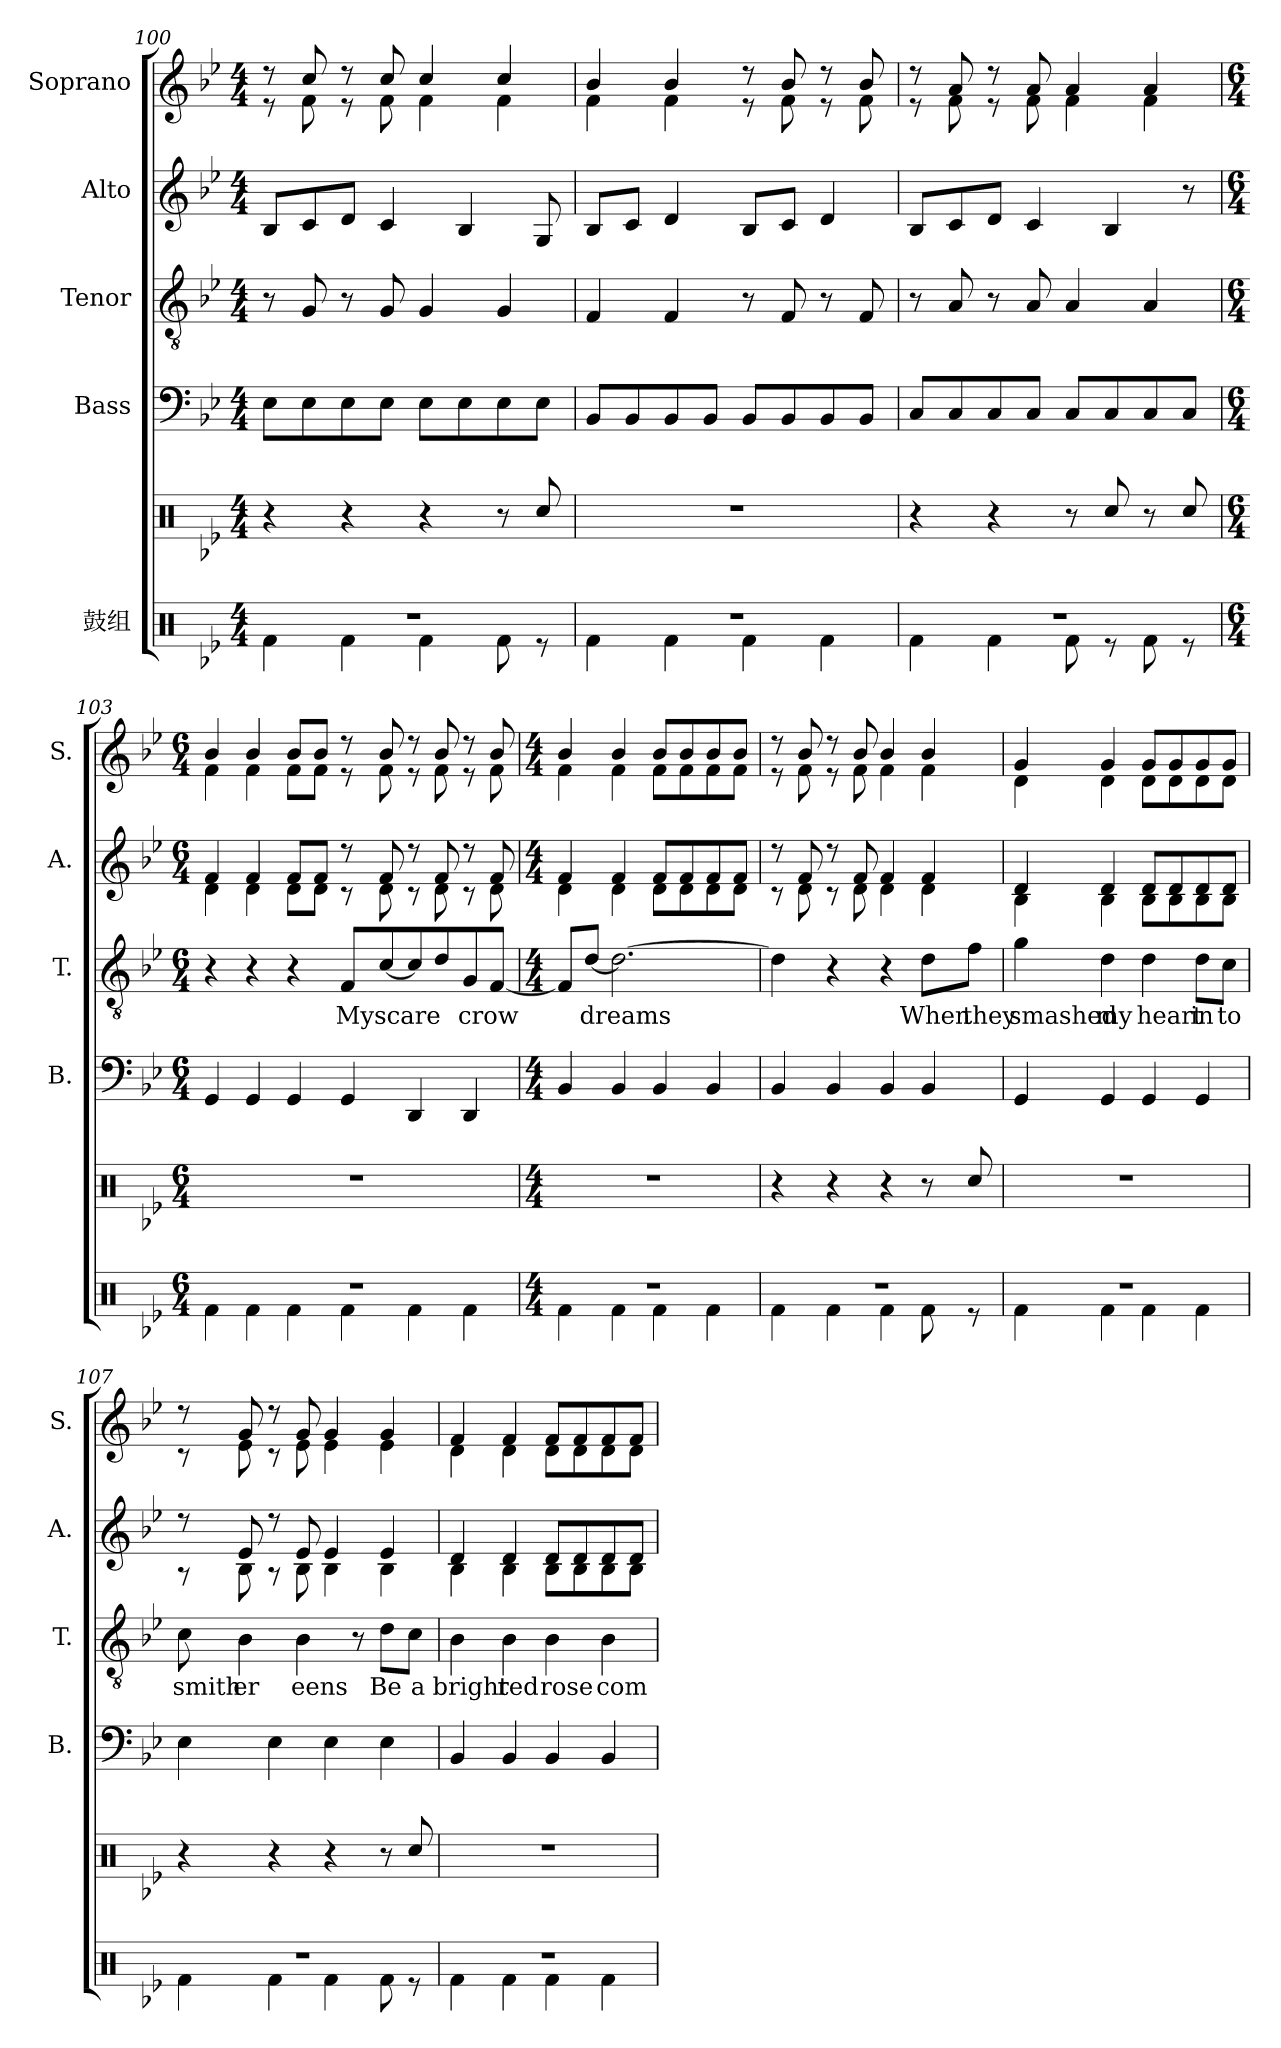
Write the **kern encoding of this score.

**kern	**kern	**kern	**kern	**text	**kern	**kern
*part5	*part5	*part4	*part3	*part3	*part2	*part1
*staff6	*staff5	*staff4	*staff3	*staff3	*staff2	*staff1
*I"鼓组	*	*I"Bass	*I"Tenor	*	*I"Alto	*I"Soprano
*	*	*I'B.	*I'T.	*	*I'A.	*I'S.
*clefX	*clefX	*clefF4	*clefGv2	*	*clefG2	*clefG2
*k[b-e-]	*k[b-e-]	*k[b-e-]	*k[b-e-]	*	*k[b-e-]	*k[b-e-]
*M4/4	*M4/4	*M4/4	*M4/4	*	*M4/4	*M4/4
=100	=100	=100	=100	=100	=100	=100
*^	*	*	*	*	*	*^
1r	4Rf\	4r	8E-\L	8r	.	8B-/L	8r	8r
.	.	.	8E-\	8G/	.	8c/	8cc/	8f\
.	4Rf\	4r	8E-\	8r	.	8d/J	8r	8r
.	.	.	8E-\J	8G/	.	4c/	8cc/	8f\
.	4Rf\	4r	8E-\L	4G/	.	.	4cc/	4f\
.	.	.	8E-\	.	.	4B-/	.	.
.	8Rf\	8r	8E-\	4G/	.	.	4cc/	4f\
.	8r	8Rcc/	8E-\J	.	.	8G/	.	.
!!LO:LB:g=z	!!
=101	=101	=101	=101	=101	=101	=101	=101	=101
1r	4Rf\	1r	8BB-/L	4F/	.	8B-/L	4b-/	4f\
.	.	.	8BB-/	.	.	8c/J	.	.
.	4Rf\	.	8BB-/	4F/	.	4d/	4b-/	4f\
.	.	.	8BB-/J	.	.	.	.	.
.	4Rf\	.	8BB-/L	8r	.	8B-/L	8r	8r
.	.	.	8BB-/	8F/	.	8c/J	8b-/	8f\
.	4Rf\	.	8BB-/	8r	.	4d/	8r	8r
.	.	.	8BB-/J	8F/	.	.	8b-/	8f\
=102	=102	=102	=102	=102	=102	=102	=102	=102
1r	4Rf\	4r	8C/L	8r	.	8B-/L	8r	8r
.	.	.	8C/	8A/	.	8c/	8a/	8f\
.	4Rf\	4r	8C/	8r	.	8d/J	8r	8r
.	.	.	8C/J	8A/	.	4c/	8a/	8f\
.	8Rf\	8r	8C/L	4A/	.	.	4a/	4f\
.	8r	8Rcc/	8C/	.	.	4B-/	.	.
.	8Rf\	8r	8C/	4A/	.	.	4a/	4f\
.	8r	8Rcc/	8C/J	.	.	8r	.	.
=103	=103	=103	=103	=103	=103	=103	=103	=103
*M6/4	*	*M6/4	*M6/4	*M6/4	*	*M6/4	*M6/4	*
*	*	*	*	*	*	*^	*	*
1.r	4Rf\	1.r	4GG/	4r	.	4f/	4d\	4b-/	4f\
.	4Rf\	.	4GG/	4r	.	4f/	4d\	4b-/	4f\
.	4Rf\	.	4GG/	4r	.	8f/L	8d\L	8b-/L	8f\L
.	.	.	.	.	.	8f/J	8d\J	8b-/J	8f\J
.	4Rf\	.	4GG/	8F/L	My	8r	8r	8r	8r
.	.	.	.	[8c/	scare	8f/	8d\	8b-/	8f\
.	4Rf\	.	4DD/	8c/]	.	8r	8r	8r	8r
.	.	.	.	8d/	.	8f/	8d\	8b-/	8f\
.	4Rf\	.	4DD/	8G/	crow	8r	8r	8r	8r
.	.	.	.	[8F/J	.	8f/	8d\	8b-/	8f\
!!LO:PB:g=z	!!
=104	=104	=104	=104	=104	=104	=104	=104	=104	=104
*M4/4	*	*M4/4	*M4/4	*M4/4	*	*M4/4	*	*M4/4	*
1r	4Rf\	1r	4BB-/	8F/L]	.	4f/	4d\	4b-/	4f\
.	.	.	.	[8d/J	dreams	.	.	.	.
.	4Rf\	.	4BB-/	2.d\_	.	4f/	4d\	4b-/	4f\
.	4Rf\	.	4BB-/	.	.	8f/L	8d\L	8b-/L	8f\L
.	.	.	.	.	.	8f/	8d\	8b-/	8f\
.	4Rf\	.	4BB-/	.	.	8f/	8d\	8b-/	8f\
.	.	.	.	.	.	8f/J	8d\J	8b-/J	8f\J
=105	=105	=105	=105	=105	=105	=105	=105	=105	=105
1r	4Rf\	4r	4BB-/	4d\]	.	8r	8r	8r	8r
.	.	.	.	.	.	8f/	8d\	8b-/	8f\
.	4Rf\	4r	4BB-/	4r	.	8r	8r	8r	8r
.	.	.	.	.	.	8f/	8d\	8b-/	8f\
.	4Rf\	4r	4BB-/	4r	.	4f/	4d\	4b-/	4f\
.	8Rf\	8r	4BB-/	8d\L	When	4f/	4d\	4b-/	4f\
.	8r	8Rcc/	.	8f\J	they	.	.	.	.
=106	=106	=106	=106	=106	=106	=106	=106	=106	=106
1r	4Rf\	1r	4GG/	4g\	smashed	4d/	4B-\	4g/	4d\
.	4Rf\	.	4GG/	4d\	my	4d/	4B-\	4g/	4d\
.	4Rf\	.	4GG/	4d\	heart	8d/L	8B-\L	8g/L	8d\L
.	.	.	.	.	.	8d/	8B-\	8g/	8d\
.	4Rf\	.	4GG/	8d\L	in	8d/	8B-\	8g/	8d\
.	.	.	.	8c\J	to	8d/J	8B-\J	8g/J	8d\J
!!LO:LB:g=z	!!
=107	=107	=107	=107	=107	=107	=107	=107	=107	=107
1r	4Rf\	4r	4E-\	8c\	smith	8r	8r	8r	8r
.	.	.	.	4B-\	er	8e-/	8B-\	8g/	8e-\
.	4Rf\	4r	4E-\	.	.	8r	8r	8r	8r
.	.	.	.	4B-\	eens	8e-/	8B-\	8g/	8e-\
.	4Rf\	4r	4E-\	.	.	4e-/	4B-\	4g/	4e-\
.	.	.	.	8r	.	.	.	.	.
.	8Rf\	8r	4E-\	8d\L	Be	4e-/	4B-\	4g/	4e-\
.	8r	8Rcc/	.	8c\J	a	.	.	.	.
=108	=108	=108	=108	=108	=108	=108	=108	=108	=108
1r	4Rf\	1r	4BB-/	4B-\	bright	4d/	4B-\	4f/	4d\
.	4Rf\	.	4BB-/	4B-\	red	4d/	4B-\	4f/	4d\
.	4Rf\	.	4BB-/	4B-\	rose	8d/L	8B-\L	8f/L	8d\L
.	.	.	.	.	.	8d/	8B-\	8f/	8d\
.	4Rf\	.	4BB-/	4B-\	com	8d/	8B-\	8f/	8d\
.	.	.	.	.	.	8d/J	8B-\J	8f/J	8d\J
*	*	*	*	*	*	*v	*v	*	*
*v	*v	*	*	*	*	*	*v	*v
=	=	=	=	=	=	=
*-	*-	*-	*-	*-	*-	*-
